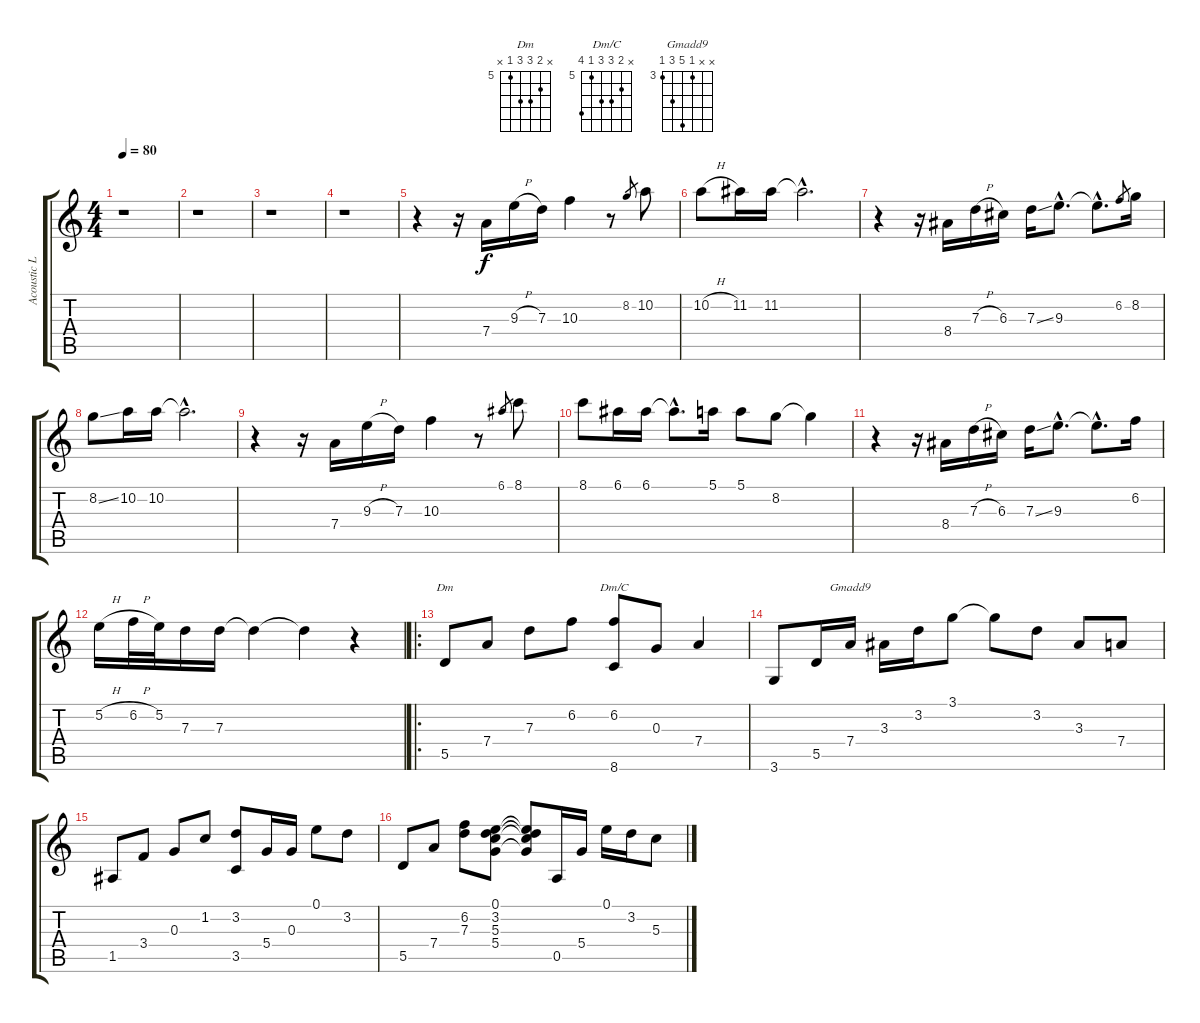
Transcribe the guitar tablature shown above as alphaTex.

\track ("Acoustic Lead Guitar" "Acoustic L") {instrument acousticguitarsteel}
\staff {score tabs}
\tuning (E4 B3 G3 D3 A2 E2) {hide}
\chord ("Dm" x 6 7 7 5 x) {firstfret 5}
\chord ("Dm/C" x 6 7 7 5 8) {firstfret 5}
\chord ("Gmadd9" x x 3 7 5 3) {firstfret 3}
\ts (4 4)
\tempo 80
\clef g2
\ks c
r.1{dy f instrument acousticguitarsteel} |
r.1 |
r.1 |
r.1 |
r.4 r.16 7.4.16 9.3{h}.16 7.3.16 10.3.4 r.8 8.2.8{gr} 10.2.8 |
10.2{h}.8 11.2.16 11.2.16 11.2{hac t}.2{d} |
r.4 r.16 8.4.16 7.3{h}.16 6.3.16 7.3{ss}.16 9.3{hac}.8{d} 9.3{hac t}.8{d} 6.2.8{gr} 8.2.16 |
8.2{ss}.8 10.2.16 10.2.16 10.2{hac t}.2{d} |
r.4 r.16 7.4.16 9.3{h}.16 7.3.16 10.3.4 r.8 6.1.8{gr} 8.1.8 |
8.1.8 6.1.16 6.1.16 6.1{hac t}.8{d} 5.1.16 5.1.8 8.2.8 8.2{t}.4 |
r.4 r.16 8.4.16 7.3{h}.16 6.3.16 7.3{ss}.16 9.3{hac}.8{d} 9.3{hac t}.8{d} 6.2.16 |
5.2{h}.16 6.2{h}.32 5.2.32 7.3.16 7.3.16 7.3{t}.4 7.3{t}.4 r.4 |
\ro
5.5.8{ch "Dm"} 7.4.8 7.3.8 6.2.8 (6.2 8.6).8{ch "Dm/C"} 0.3.8 7.4.4 |
3.6.8 5.5.16 7.4.16{ch "Gmadd9"} 3.3.16 3.2.16 3.1.8 3.1{t}.8 3.2.8 3.3.8 7.4.8 |
1.5.8 3.4.8 0.3.8 1.2.8 (3.2 3.5).8 5.4.16 0.3.16 0.1.8 3.2.8 |
5.5.8 7.4.8 (6.2 7.3).8 (0.1 3.2 5.3 5.4).8 (0.1{t} 3.2{t} 5.3{t} 5.4{t}).8 0.5.16 5.4.16 0.1.16 3.2.16 5.3.8
